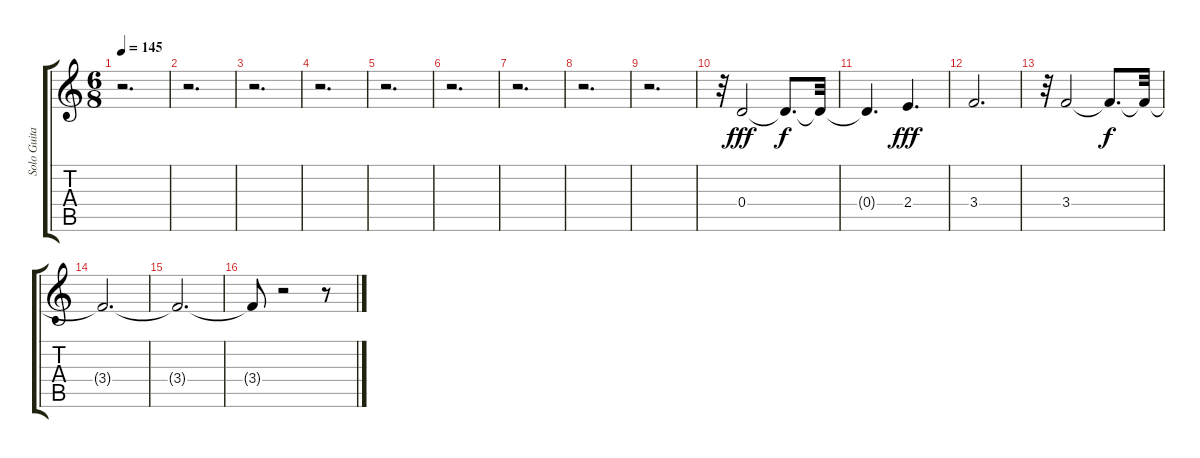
\track ("Solo Guitar" "Solo Guita") {instrument distortionguitar}
\staff {score tabs}
\tuning (E4 B3 G3 D3 A2 E2) {hide}
\ts (6 8)
\tempo 145
\clef g2
\ks c
r.2{d dy fff} |
r.2{d} |
r.2{d} |
r.2{d} |
r.2{d} |
r.2{d} |
r.2{d} |
r.2{d} |
r.2{d} |
r.32 0.4.2 0.4{t}.8{d dy f} 0.4{t}.32 |
0.4{t}.4{d} 2.4.4{d dy fff} |
3.4.2{d} |
r.32 3.4.2 3.4{t}.8{d dy f} 3.4{t}.32 |
3.4{t}.2{d} |
3.4{t}.2{d} |
3.4{t}.8 r.2 r.8
